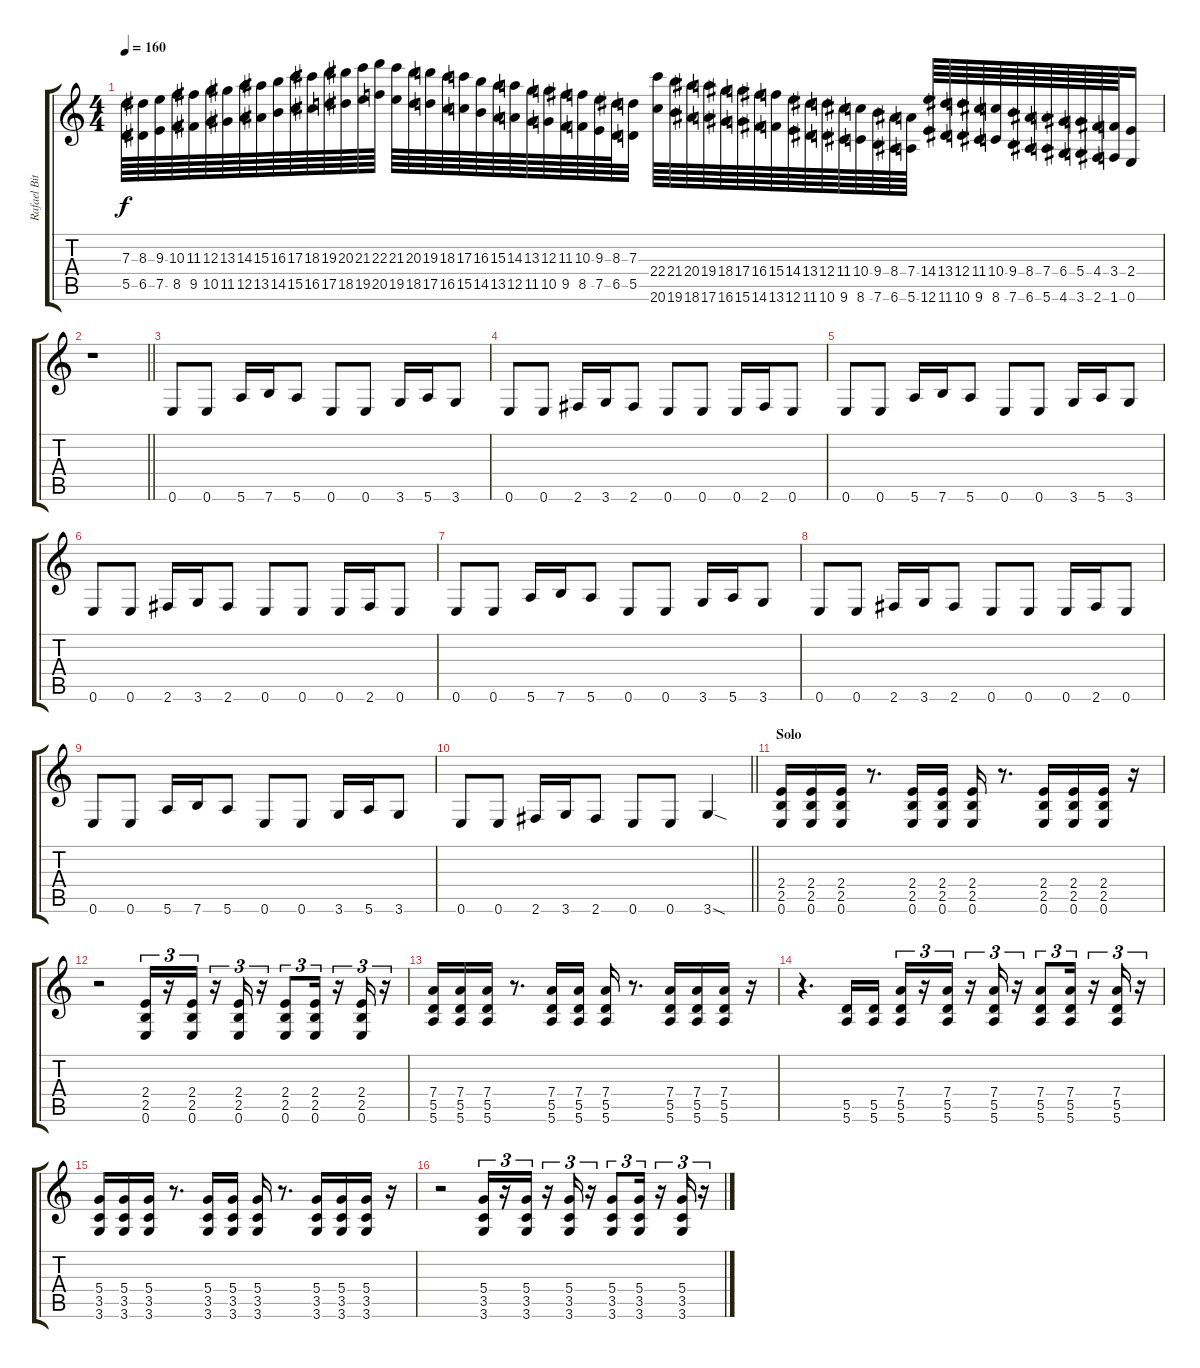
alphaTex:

\track ("Rafael Bittencourt" "Rafael Bit") {instrument distortionguitar}
\staff {score tabs}
\tuning (E4 B3 G3 D3 A2 E2) {hide}
\ts (4 4)
\tempo 160
\clef g2
\ks c
(7.3 5.5).64{dy f} (8.3 6.5).64 (9.3 7.5).64 (10.3 8.5).64 (11.3 9.5).64 (12.3 10.5).64 (13.3 11.5).64 (14.3 12.5).64 (15.3 13.5).64 (16.3 14.5).64 (17.3 15.5).64 (18.3 16.5).64 (19.3 17.5).64 (20.3 18.5).64 (21.3 19.5).64 (22.3 20.5).64 (21.3 19.5).64 (20.3 18.5).64 (19.3 17.5).64 (18.3 16.5).64 (17.3 15.5).64 (16.3 14.5).64 (15.3 13.5).64 (14.3 12.5).64 (13.3 11.5).64 (12.3 10.5).64 (11.3 9.5).64 (10.3 8.5).64 (9.3 7.5).64 (8.3 6.5).64 (7.3 5.5).32 (22.4 20.6).64 (21.4 19.6).64 (20.4 18.6).64 (19.4 17.6).64 (18.4 16.6).64 (17.4 15.6).64 (16.4 14.6).64 (15.4 13.6).64 (14.4 12.6).64 (13.4 11.6).64 (12.4 10.6).64 (11.4 9.6).64 (10.4 8.6).64 (9.4 7.6).64 (8.4 6.6).64 (7.4 5.6).64 (14.4 12.6).64 (13.4 11.6).64 (12.4 10.6).64 (11.4 9.6).64 (10.4 8.6).64 (9.4 7.6).64 (8.4 6.6).64 (7.4 5.6).64 (6.4 4.6).64 (5.4 3.6).64 (4.4 2.6).64 (3.4 1.6).64 (2.4 0.6).16 |
\barLineRight lightlight
r.1 |
0.6.8{volume 16 balance 0 instrument distortionguitar} 0.6.8 5.6.16 7.6.16 5.6.8 0.6.8 0.6.8 3.6.16 5.6.16 3.6.8 |
0.6.8 0.6.8 2.6.16 3.6.16 2.6.8 0.6.8 0.6.8 0.6.16 2.6.16 0.6.8 |
0.6.8 0.6.8 5.6.16 7.6.16 5.6.8 0.6.8 0.6.8 3.6.16 5.6.16 3.6.8 |
0.6.8 0.6.8 2.6.16 3.6.16 2.6.8 0.6.8 0.6.8 0.6.16 2.6.16 0.6.8 |
0.6.8 0.6.8 5.6.16 7.6.16 5.6.8 0.6.8 0.6.8 3.6.16 5.6.16 3.6.8 |
0.6.8 0.6.8 2.6.16 3.6.16 2.6.8 0.6.8 0.6.8 0.6.16 2.6.16 0.6.8 |
0.6.8 0.6.8 5.6.16 7.6.16 5.6.8 0.6.8 0.6.8 3.6.16 5.6.16 3.6.8 |
\barLineRight lightlight
0.6.8 0.6.8 2.6.16 3.6.16 2.6.8 0.6.8 0.6.8 3.6{sod}.4 |
\section ("" "Solo")
(2.4 2.5 0.6).16{volume 14 balance 0} (2.4 2.5 0.6).16 (2.4 2.5 0.6).16 r.8{d} (2.4 2.5 0.6).16 (2.4 2.5 0.6).16 (2.4 2.5 0.6).16 r.8{d} (2.4 2.5 0.6).16 (2.4 2.5 0.6).16 (2.4 2.5 0.6).16 r.16 |
r.2 (2.4 2.5 0.6).16{tu (3 2)} r.16{tu (3 2)} (2.4 2.5 0.6).16{tu (3 2)} r.16{tu (3 2)} (2.4 2.5 0.6).16{tu (3 2)} r.16{tu (3 2)} (2.4 2.5 0.6).8{tu (3 2)} (2.4 2.5 0.6).16{tu (3 2)} r.16{tu (3 2)} (2.4 2.5 0.6).16{tu (3 2)} r.16{tu (3 2)} |
(7.4 5.5 5.6).16 (7.4 5.5 5.6).16 (7.4 5.5 5.6).16 r.8{d} (7.4 5.5 5.6).16 (7.4 5.5 5.6).16 (7.4 5.5 5.6).16 r.8{d} (7.4 5.5 5.6).16 (7.4 5.5 5.6).16 (7.4 5.5 5.6).16 r.16 |
r.4{d} (5.5 5.6).16 (5.5 5.6).16 (7.4 5.5 5.6).16{tu (3 2)} r.16{tu (3 2)} (7.4 5.5 5.6).16{tu (3 2)} r.16{tu (3 2)} (7.4 5.5 5.6).16{tu (3 2)} r.16{tu (3 2)} (7.4 5.5 5.6).8{tu (3 2)} (7.4 5.5 5.6).16{tu (3 2)} r.16{tu (3 2)} (7.4 5.5 5.6).16{tu (3 2)} r.16{tu (3 2)} |
(5.4 3.5 3.6).16 (5.4 3.5 3.6).16 (5.4 3.5 3.6).16 r.8{d} (5.4 3.5 3.6).16 (5.4 3.5 3.6).16 (5.4 3.5 3.6).16 r.8{d} (5.4 3.5 3.6).16 (5.4 3.5 3.6).16 (5.4 3.5 3.6).16 r.16 |
r.2 (5.4 3.5 3.6).16{tu (3 2)} r.16{tu (3 2)} (5.4 3.5 3.6).16{tu (3 2)} r.16{tu (3 2)} (5.4 3.5 3.6).16{tu (3 2)} r.16{tu (3 2)} (5.4 3.5 3.6).8{tu (3 2)} (5.4 3.5 3.6).16{tu (3 2)} r.16{tu (3 2)} (5.4 3.5 3.6).16{tu (3 2)} r.16{tu (3 2)}
